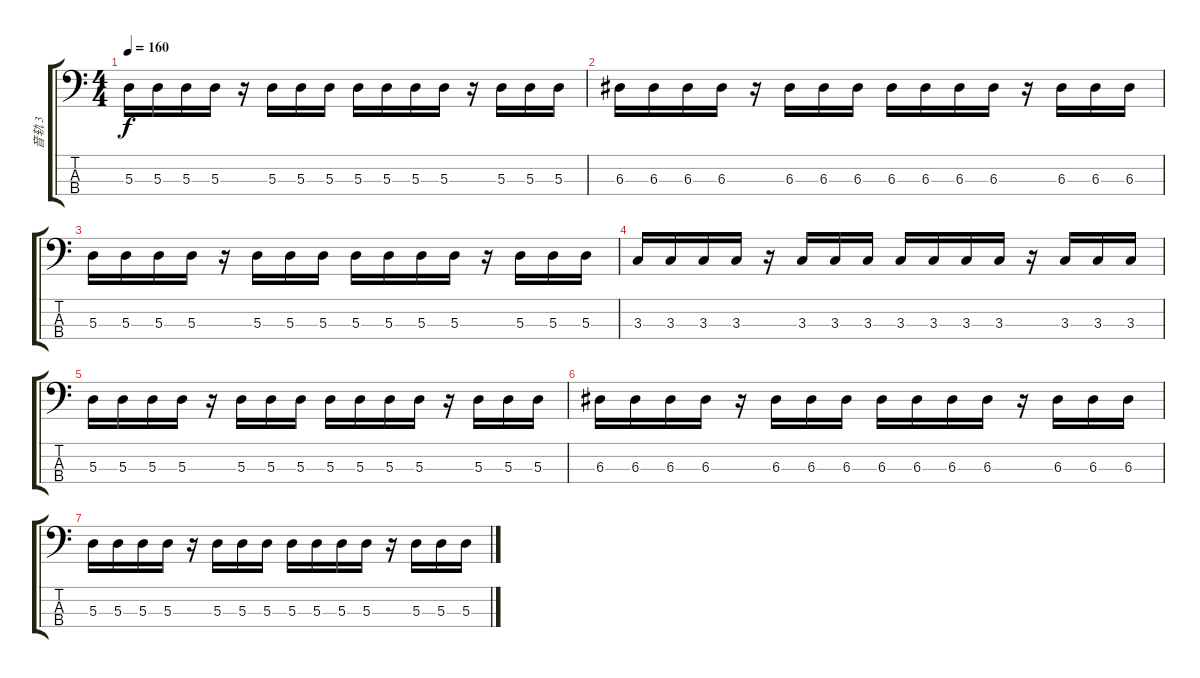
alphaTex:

\track ("音轨 3" "音轨 3") {instrument electricbassfinger}
\staff {score tabs}
\tuning (G2 D2 A1 E1) {hide}
\ts (4 4)
\tempo 160
\clef f4
\ks c
5.3.16{dy f} 5.3.16 5.3.16 5.3.16 r.16 5.3.16 5.3.16 5.3.16 5.3.16 5.3.16 5.3.16 5.3.16 r.16 5.3.16 5.3.16 5.3.16 |
6.3.16 6.3.16 6.3.16 6.3.16 r.16 6.3.16 6.3.16 6.3.16 6.3.16 6.3.16 6.3.16 6.3.16 r.16 6.3.16 6.3.16 6.3.16 |
5.3.16 5.3.16 5.3.16 5.3.16 r.16 5.3.16 5.3.16 5.3.16 5.3.16 5.3.16 5.3.16 5.3.16 r.16 5.3.16 5.3.16 5.3.16 |
3.3.16 3.3.16 3.3.16 3.3.16 r.16 3.3.16 3.3.16 3.3.16 3.3.16 3.3.16 3.3.16 3.3.16 r.16 3.3.16 3.3.16 3.3.16 |
5.3.16 5.3.16 5.3.16 5.3.16 r.16 5.3.16 5.3.16 5.3.16 5.3.16 5.3.16 5.3.16 5.3.16 r.16 5.3.16 5.3.16 5.3.16 |
6.3.16 6.3.16 6.3.16 6.3.16 r.16 6.3.16 6.3.16 6.3.16 6.3.16 6.3.16 6.3.16 6.3.16 r.16 6.3.16 6.3.16 6.3.16 |
5.3.16 5.3.16 5.3.16 5.3.16 r.16 5.3.16 5.3.16 5.3.16 5.3.16 5.3.16 5.3.16 5.3.16 r.16 5.3.16 5.3.16 5.3.16
